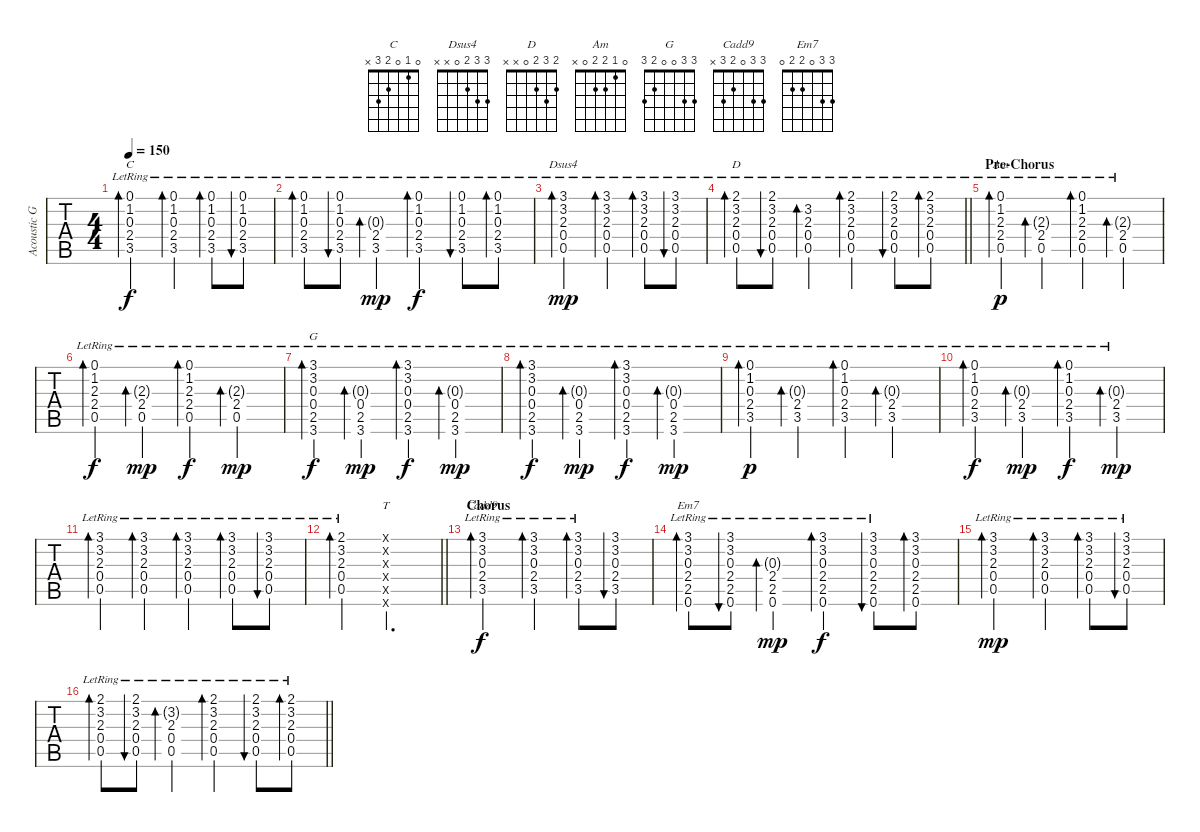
\track ("Acoustic Guitar #1" "Acoustic G") {instrument acousticguitarsteel}
\staff {tabs}
\tuning (E4 B3 G3 D3 A2 E2) {hide}
\chord ("C" 0 1 0 2 3 x)
\chord ("Dsus4" 3 3 2 0 x x)
\chord ("D" 2 3 2 0 x x)
\chord ("Am" 0 1 2 2 0 x)
\chord ("G" 3 3 0 0 2 3)
\chord ("Cadd9" 3 3 0 2 3 x)
\chord ("Em7" 3 3 0 2 2 0)
\ts (4 4)
\tempo 150
\clef g2
\ks c
(0.1{lr} 1.2{lr} 0.3{lr} 2.4{lr} 3.5{lr}).2{bd 60 ch "C" dy f} (0.1{lr} 1.2{lr} 0.3{lr} 2.4{lr} 3.5{lr}).4{bd 60} (0.1{lr} 1.2{lr} 0.3{lr} 2.4{lr} 3.5{lr}).8{bd 60} (0.1{lr} 1.2{lr} 0.3{lr} 2.4{lr} 3.5{lr}).8{bu 60} |
(0.1{lr} 1.2{lr} 0.3{lr} 2.4{lr} 3.5{lr}).8{bd 60} (0.1{lr} 1.2{lr} 0.3{lr} 2.4{lr} 3.5{lr}).8{bu 60} (0.3{g lr} 2.4{lr} 3.5{lr}).4{bd 60 dy mp} (0.1{lr} 1.2{lr} 0.3{lr} 2.4{lr} 3.5{lr}).4{bd 60 dy f} (0.1{lr} 1.2{lr} 0.3{lr} 2.4{lr} 3.5{lr}).8{bu 60} (0.1{lr} 1.2{lr} 0.3{lr} 2.4{lr} 3.5{lr}).8{bd 60} |
(3.1{lr} 3.2{lr} 2.3{lr} 0.4{lr} 0.5{lr}).2{bd 60 ch "Dsus4" dy mp} (3.1{lr} 3.2{lr} 2.3{lr} 0.4{lr} 0.5{lr}).4{bd 60} (3.1{lr} 3.2{lr} 2.3{lr} 0.4{lr} 0.5{lr}).8{bd 60} (3.1{lr} 3.2{lr} 2.3{lr} 0.4{lr} 0.5{lr}).8{bu 60} |
\barLineRight lightlight
(2.1{lr} 3.2{lr} 2.3{lr} 0.4{lr} 0.5{lr}).8{bd 60 ch "D"} (2.1{lr} 3.2{lr} 2.3{lr} 0.4{lr} 0.5{lr}).8{bu 60} (3.2{lr} 2.3{lr} 0.4{lr} 0.5{lr}).4{bd 60} (2.1{lr} 3.2{lr} 2.3{lr} 0.4{lr} 0.5{lr}).4{bd 60} (2.1{lr} 3.2{lr} 2.3{lr} 0.4{lr} 0.5{lr}).8{bu 60} (2.1{lr} 3.2{lr} 2.3{lr} 0.4{lr} 0.5{lr}).8{bd 60} |
\section ("" "Pre-Chorus")
(0.1{lr} 1.2{lr} 2.3{lr} 2.4{lr} 0.5{lr}).4{bd 60 ch "Am" dy p} (2.3{g lr} 2.4{lr} 0.5{lr}).4{bd 60} (0.1{lr} 1.2{lr} 2.3{lr} 2.4{lr} 0.5{lr}).4{bd 60} (2.3{g lr} 2.4{lr} 0.5{lr}).4{bd 60} |
(0.1{lr} 1.2{lr} 2.3{lr} 2.4{lr} 0.5{lr}).4{bd 60 dy f} (2.3{g lr} 2.4{lr} 0.5{lr}).4{bd 60 dy mp} (0.1{lr} 1.2{lr} 2.3{lr} 2.4{lr} 0.5{lr}).4{bd 60 dy f} (2.3{g lr} 2.4{lr} 0.5{lr}).4{bd 60 dy mp} |
(3.1{lr} 3.2{lr} 0.3{lr} 0.4{lr} 2.5{lr} 3.6{lr}).4{bd 60 ch "G" dy f} (0.3{g lr} 0.4{lr} 2.5{lr} 3.6{lr}).4{bd 60 dy mp} (3.1{lr} 3.2{lr} 0.3{lr} 0.4{lr} 2.5{lr} 3.6{lr}).4{bd 60 dy f} (0.3{g lr} 0.4{lr} 2.5{lr} 3.6{lr}).4{bd 60 dy mp} |
(3.1{lr} 3.2{lr} 0.3{lr} 0.4{lr} 2.5{lr} 3.6{lr}).4{bd 60 dy f} (0.3{g lr} 0.4{lr} 2.5{lr} 3.6{lr}).4{bd 60 dy mp} (3.1{lr} 3.2{lr} 0.3{lr} 0.4{lr} 2.5{lr} 3.6{lr}).4{bd 60 dy f} (0.3{g lr} 0.4{lr} 2.5{lr} 3.6{lr}).4{bd 60 dy mp} |
(0.1{lr} 1.2{lr} 0.3{lr} 2.4{lr} 3.5{lr}).4{bd 60 dy p} (0.3{g lr} 2.4{lr} 3.5{lr}).4{bd 60} (0.1{lr} 1.2{lr} 0.3{lr} 2.4{lr} 3.5{lr}).4{bd 60} (0.3{g lr} 2.4{lr} 3.5{lr}).4{bd 60} |
(0.1{lr} 1.2{lr} 0.3{lr} 2.4{lr} 3.5{lr}).4{bd 60 dy f} (0.3{g lr} 2.4{lr} 3.5{lr}).4{bd 60 dy mp} (0.1{lr} 1.2{lr} 0.3{lr} 2.4{lr} 3.5{lr}).4{bd 60 dy f} (0.3{g lr} 2.4{lr} 3.5{lr}).4{bd 60 dy mp} |
(3.1{lr} 3.2{lr} 2.3{lr} 0.4{lr} 0.5{lr}).4{bd 60} (3.1{lr} 3.2{lr} 2.3{lr} 0.4{lr} 0.5{lr}).4{bd 60} (3.1{lr} 3.2{lr} 2.3{lr} 0.4{lr} 0.5{lr}).4{bd 60} (3.1{lr} 3.2{lr} 2.3{lr} 0.4{lr} 0.5{lr}).8{bd 60} (3.1{lr} 3.2{lr} 2.3{lr} 0.4{lr} 0.5{lr}).8{bu 60} |
\barLineRight lightlight
(2.1{lr} 3.2{lr} 2.3{lr} 0.4{lr} 0.5{lr}).4{bd 60} (0.1{x} 0.2{x} 0.3{x} 0.4{x} 0.5{x} 0.6{x}).2{tt d} |
\section ("" "Chorus")
(3.1{lr} 3.2{lr} 0.3{lr} 2.4{lr} 3.5{lr}).2{bd 60 ch "Cadd9" dy f} (3.1{lr} 3.2{lr} 0.3{lr} 2.4{lr} 3.5{lr}).4{bd 60} (3.1{lr} 3.2{lr} 0.3{lr} 2.4{lr} 3.5{lr}).8{bd 60} (3.1 3.2 0.3 2.4 3.5).8{bu 60} |
(3.1{lr} 3.2{lr} 0.3{lr} 2.4{lr} 2.5{lr} 0.6{lr}).8{bd 60 ch "Em7"} (3.1{lr} 3.2{lr} 0.3{lr} 2.4{lr} 2.5{lr} 0.6{lr}).8{bu 60} (0.3{g lr} 2.4{lr} 2.5{lr} 0.6{lr}).4{bd 60 dy mp} (3.1{lr} 3.2{lr} 0.3{lr} 2.4{lr} 2.5{lr} 0.6{lr}).4{bd 60 dy f} (3.1{lr} 3.2{lr} 0.3{lr} 2.4{lr} 2.5{lr} 0.6{lr}).8{bu 60} (3.1 3.2 0.3 2.4 2.5 0.6).8{bd 60} |
(3.1{lr} 3.2{lr} 2.3{lr} 0.4{lr} 0.5{lr}).2{bd 60 dy mp} (3.1{lr} 3.2{lr} 2.3{lr} 0.4{lr} 0.5{lr}).4{bd 60} (3.1{lr} 3.2{lr} 2.3{lr} 0.4{lr} 0.5{lr}).8{bd 60} (3.1{lr} 3.2{lr} 2.3{lr} 0.4{lr} 0.5{lr}).8{bu 60} |
\barLineRight lightlight
(2.1{lr} 3.2{lr} 2.3{lr} 0.4{lr} 0.5{lr}).8{bd 60} (2.1{lr} 3.2{lr} 2.3{lr} 0.4{lr} 0.5{lr}).8{bu 60} (3.2{g lr} 2.3{lr} 0.4{lr} 0.5{lr}).4{bd 60} (2.1{lr} 3.2{lr} 2.3{lr} 0.4{lr} 0.5{lr}).4{bd 60} (2.1{lr} 3.2{lr} 2.3{lr} 0.4{lr} 0.5{lr}).8{bu 60} (2.1{lr} 3.2{lr} 2.3{lr} 0.4{lr} 0.5{lr}).8{bd 60}
